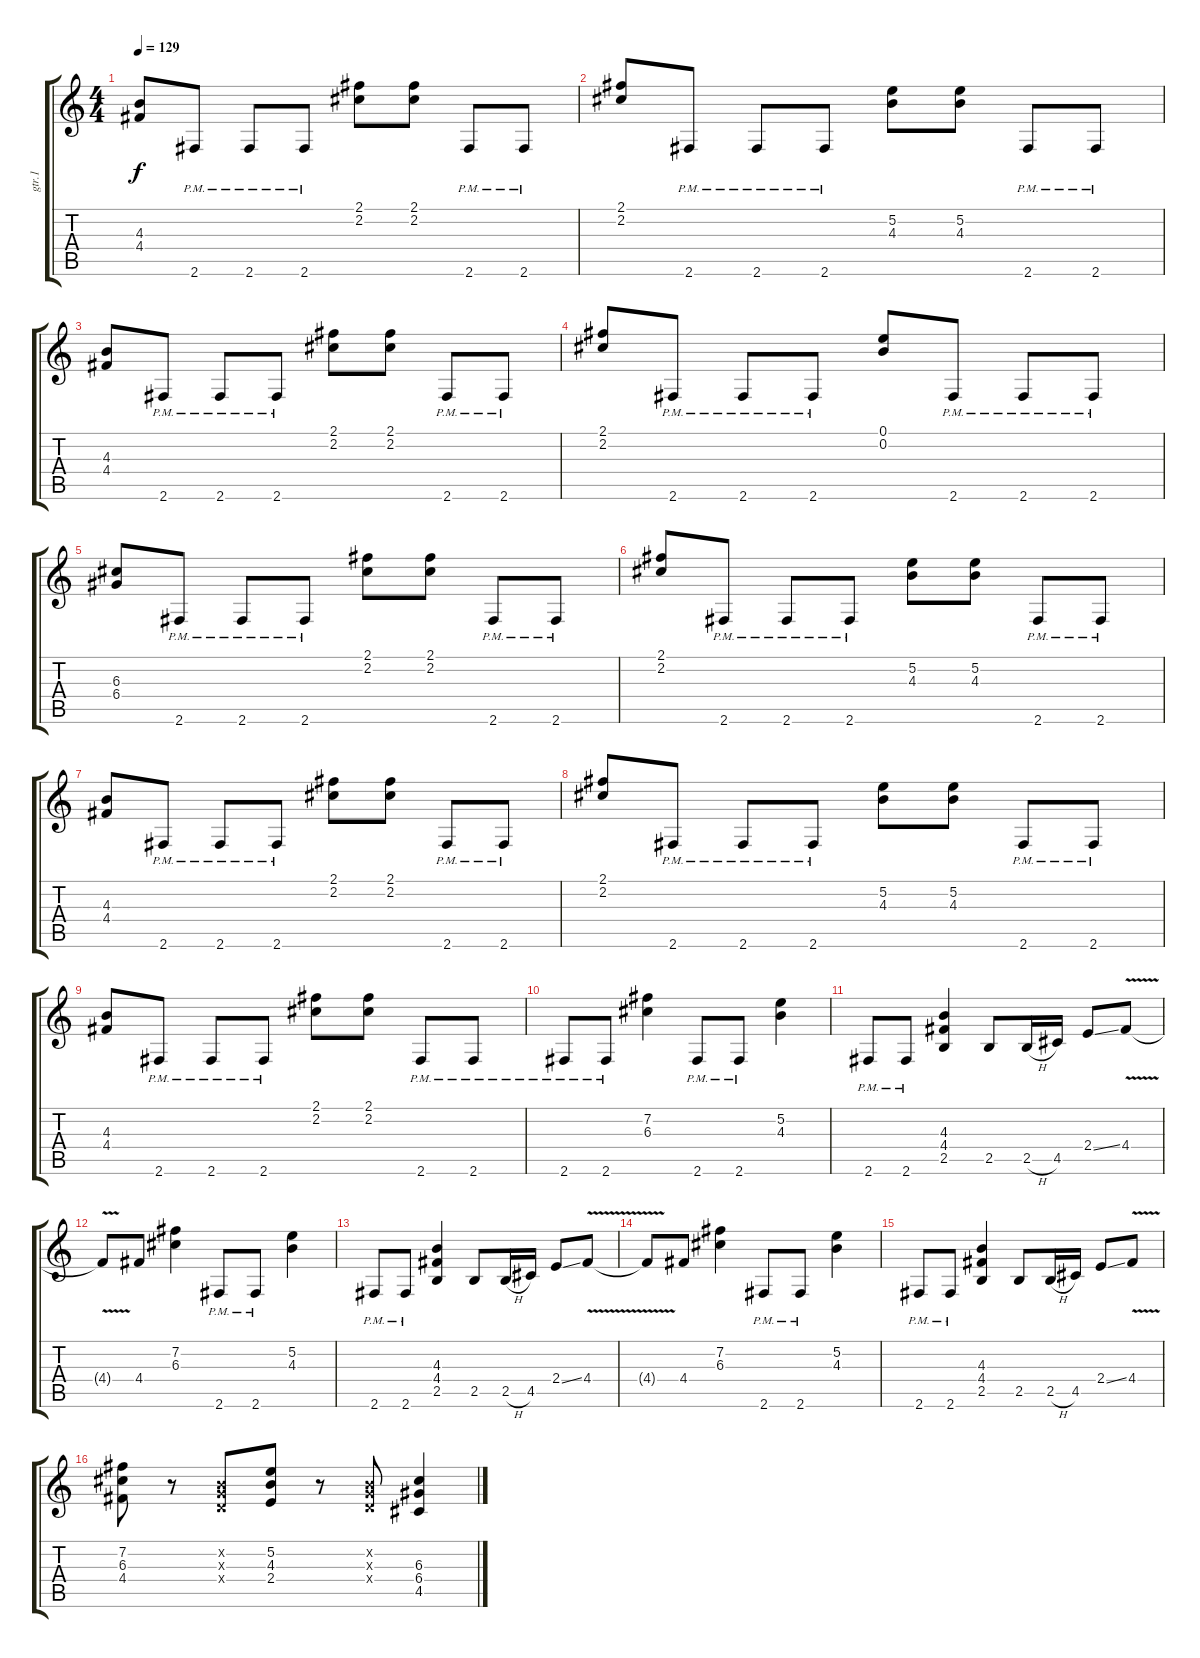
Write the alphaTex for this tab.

\track ("gtr.1" "gtr.1") {instrument distortionguitar}
\staff {score tabs}
\tuning (E4 B3 G3 D3 A2 E2) {hide}
\ts (4 4)
\tempo 129
\clef g2
\ks c
(4.3 4.4).8{dy f} 2.6{pm}.8 2.6{pm}.8 2.6{pm}.8 (2.1 2.2).8 (2.1 2.2).8 2.6{pm}.8 2.6{pm}.8 |
(2.1 2.2).8 2.6{pm}.8 2.6{pm}.8 2.6{pm}.8 (5.2 4.3).8 (5.2 4.3).8 2.6{pm}.8 2.6{pm}.8 |
(4.3 4.4).8 2.6{pm}.8 2.6{pm}.8 2.6{pm}.8 (2.1 2.2).8 (2.1 2.2).8 2.6{pm}.8 2.6{pm}.8 |
(2.1 2.2).8 2.6{pm}.8 2.6{pm}.8 2.6{pm}.8 (0.1 0.2).8 2.6{pm}.8 2.6{pm}.8 2.6{pm}.8 |
(6.3 6.4).8 2.6{pm}.8 2.6{pm}.8 2.6{pm}.8 (2.1 2.2).8 (2.1 2.2).8 2.6{pm}.8 2.6{pm}.8 |
(2.1 2.2).8 2.6{pm}.8 2.6{pm}.8 2.6{pm}.8 (5.2 4.3).8 (5.2 4.3).8 2.6{pm}.8 2.6{pm}.8 |
(4.3 4.4).8 2.6{pm}.8 2.6{pm}.8 2.6{pm}.8 (2.1 2.2).8 (2.1 2.2).8 2.6{pm}.8 2.6{pm}.8 |
(2.1 2.2).8 2.6{pm}.8 2.6{pm}.8 2.6{pm}.8 (5.2 4.3).8 (5.2 4.3).8 2.6{pm}.8 2.6{pm}.8 |
(4.3 4.4).8 2.6{pm}.8 2.6{pm}.8 2.6{pm}.8 (2.1 2.2).8 (2.1 2.2).8 2.6{pm}.8 2.6{pm}.8 |
2.6{pm}.8 2.6{pm}.8 (7.2 6.3).4 2.6{pm}.8 2.6{pm}.8 (5.2 4.3).4 |
2.6{pm}.8 2.6{pm}.8 (4.3 4.4 2.5).4 2.5.8 2.5{h}.16 4.5.16 2.4{ss}.8 4.4{v}.8 |
4.4{t}.8 4.4.8 (7.2 6.3).4 2.6{pm}.8 2.6{pm}.8 (5.2 4.3).4 |
2.6{pm}.8 2.6{pm}.8 (4.3 4.4 2.5).4 2.5.8 2.5{h}.16 4.5.16 2.4{ss}.8 4.4{v}.8 |
4.4{t}.8 4.4.8 (7.2 6.3).4 2.6{pm}.8 2.6{pm}.8 (5.2 4.3).4 |
2.6{pm}.8 2.6{pm}.8 (4.3 4.4 2.5).4 2.5.8 2.5{h}.16 4.5.16 2.4{ss}.8 4.4{v}.8 |
(7.2 6.3 4.4).8 r.8 (0.2{x} 0.3{x} 0.4{x}).8 (5.2 4.3 2.4).8 r.8 (0.2{x} 0.3{x} 0.4{x}).8 (6.3 6.4 4.5).4
